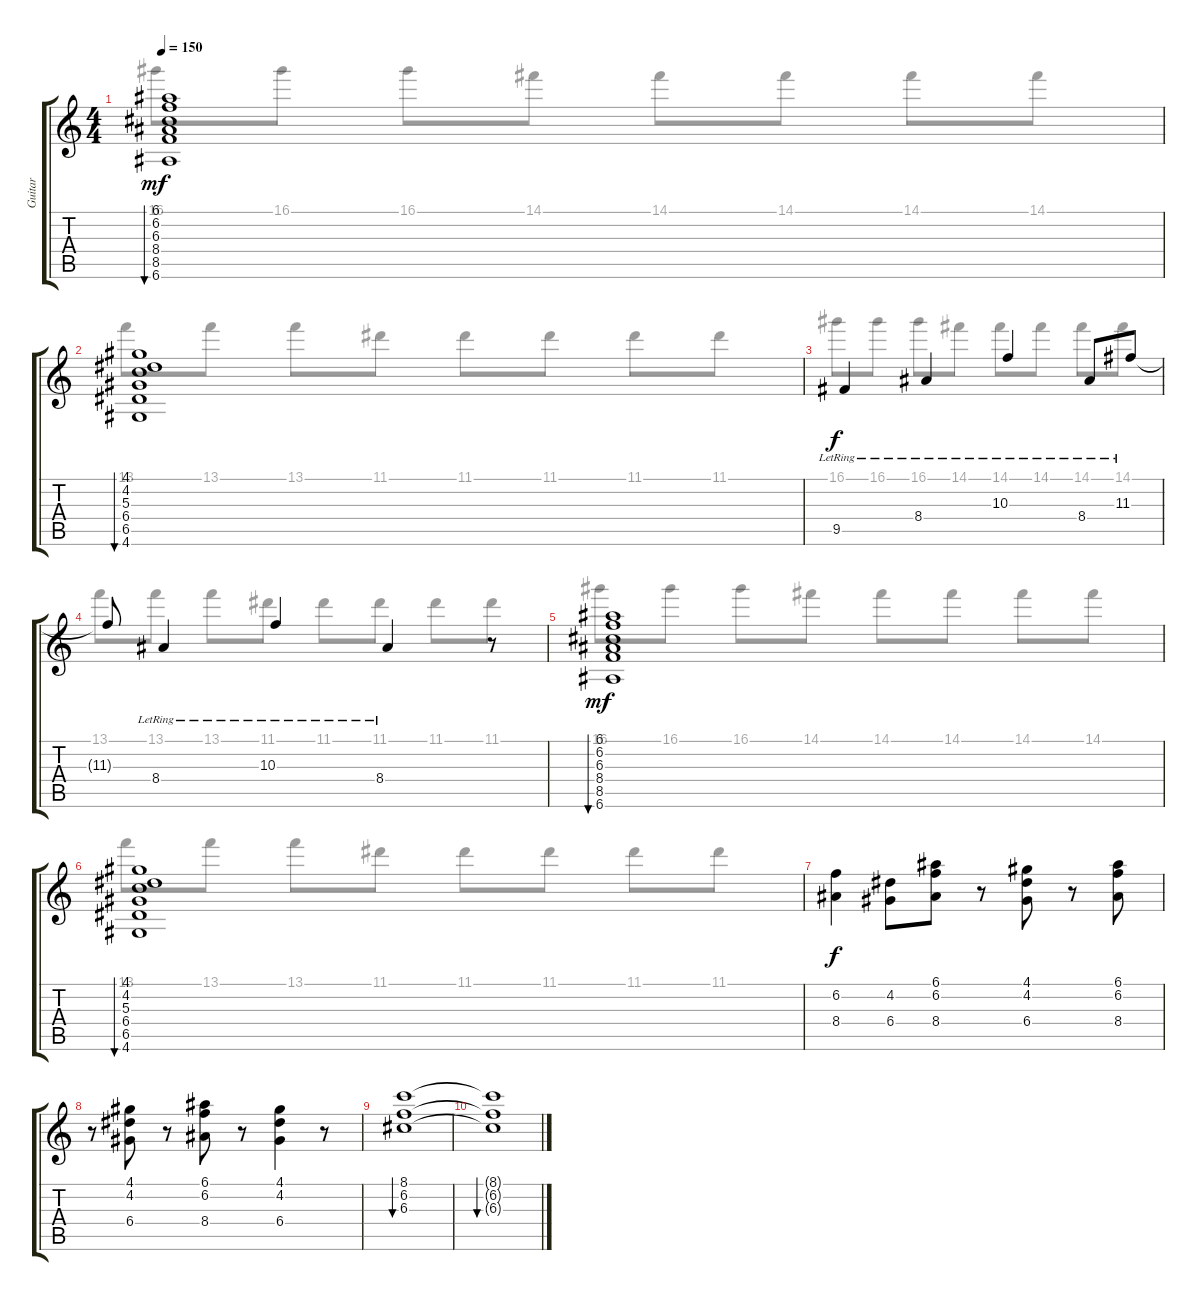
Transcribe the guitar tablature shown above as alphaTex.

\track ("Guitar" "Guitar") {instrument acousticguitarsteel}
\staff {score tabs}
\tuning (E4 B3 G3 D3 A2 E2) {hide}
\voice
\ts (4 4)
\tempo 150
\clef g2
\ks c
(6.1 6.2 6.3 8.4 8.5 6.6).1{bu 240 dy mf} |
(4.1 4.2 5.3 6.4 6.5 4.6).1{bu 240} |
9.5{lr}.4{dy f} 8.4{lr}.4 10.3{lr}.4 8.4{lr}.8 11.3{lr}.8 |
11.3{t}.8 8.4{lr}.4 10.3{lr}.4 8.4{lr}.4 r.8 |
(6.1 6.2 6.3 8.4 8.5 6.6).1{bu 240 dy mf} |
(4.1 4.2 5.3 6.4 6.5 4.6).1{bu 240} |
(6.2 8.4).4{dy f} (4.2 6.4).8 (6.1 6.2 8.4).8 r.8 (4.1 4.2 6.4).8 r.8 (6.1 6.2 8.4).8 |
r.8 (4.1 4.2 6.4).8 r.8 (6.1 6.2 8.4).8 r.8 (4.1 4.2 6.4).4 r.8 |
(8.1 6.2 6.3).1{bu 120} |
(8.1{t} 6.2{t} 6.3{t}).1{bu 120} |
\voice
\clef g2
\ottava regular
\simile none
\ks c
16.1.8{dy mf} 16.1.8 16.1.8 14.1.8 14.1.8 14.1.8 14.1.8 14.1.8 |
13.1.8 13.1.8 13.1.8 11.1.8 11.1.8 11.1.8 11.1.8 11.1.8 |
16.1.8 16.1.8 16.1.8 14.1.8 14.1.8 14.1.8 14.1.8 14.1.8 |
13.1.8 13.1.8 13.1.8 11.1.8 11.1.8 11.1.8 11.1.8 11.1.8 |
16.1.8 16.1.8 16.1.8 14.1.8 14.1.8 14.1.8 14.1.8 14.1.8 |
13.1.8 13.1.8 13.1.8 11.1.8 11.1.8 11.1.8 11.1.8 11.1.8 |
|
|
|
|
